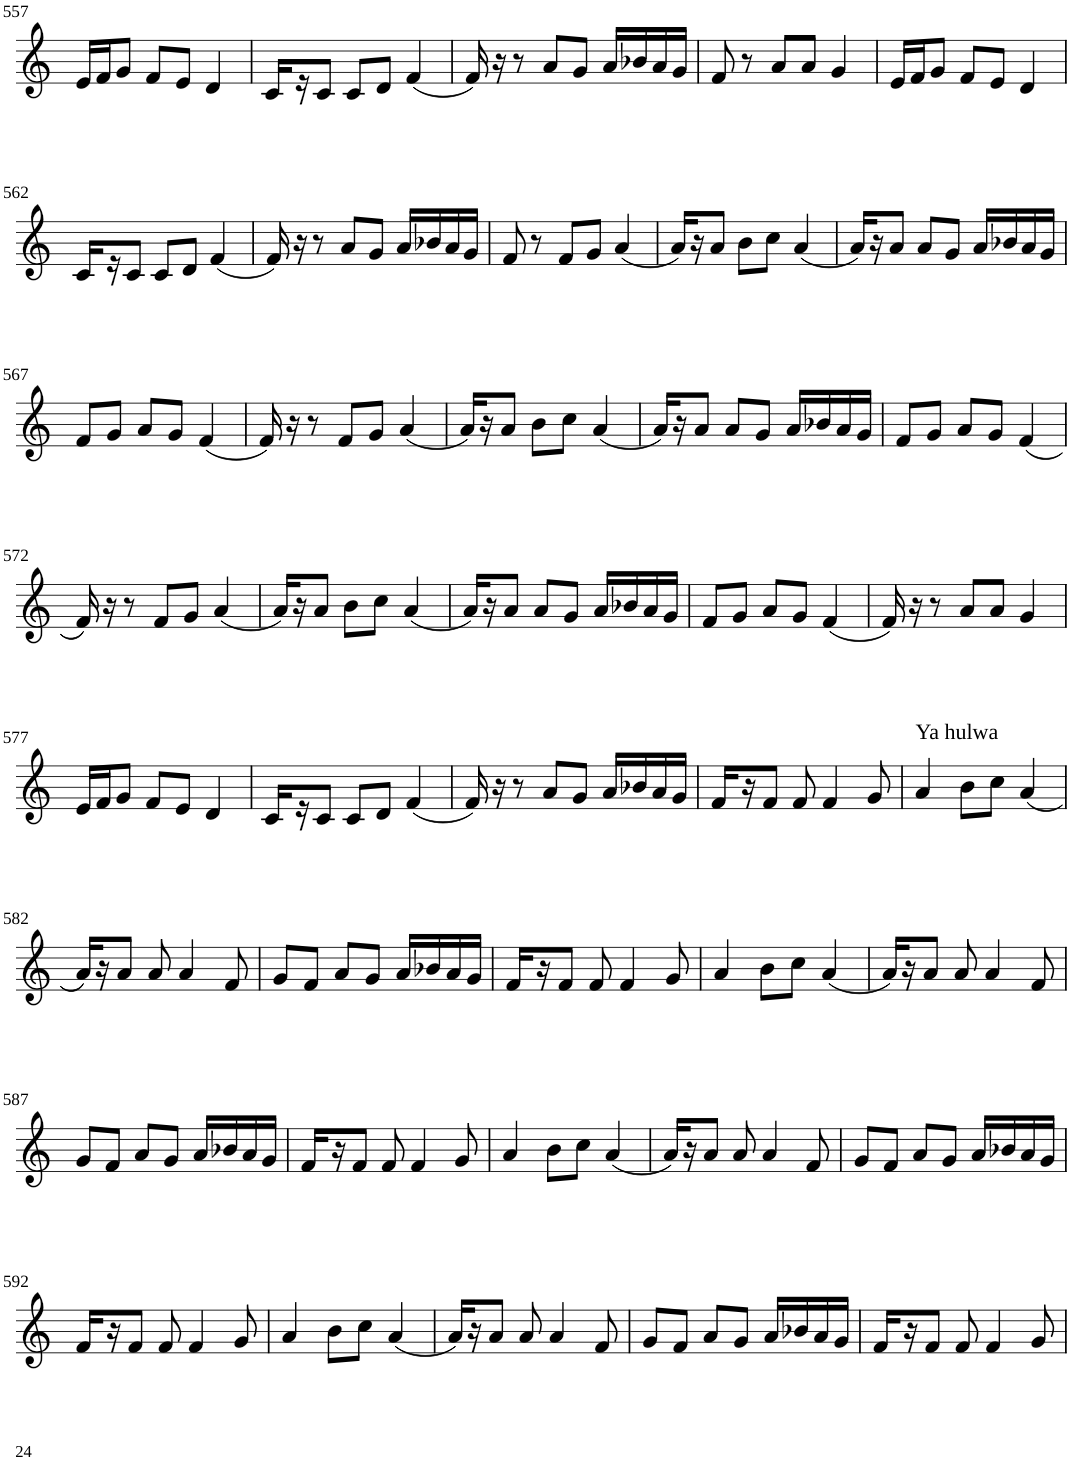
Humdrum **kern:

**kern
*part1
*staff1
*I"Violin
!!LO:PB:g=z
*clefG2
*k[]
*M3/4
=557
16e/LL
16f/J
8g/J
8f/L
8e/J
4d/
=558
16c/LL
16r
8c/J
8c/L
8d/J
(4f/
=559
16f/)
16r
8r
8a/L
8g/J
16a/LL
16b-X/
16a/
16g/JJ
=560
8f/
8r
8a/L
8a/J
4g/
=561
16e/LL
16f/J
8g/J
8f/L
8e/J
4d/
!!LO:LB:g=z
=562
16c/LL
16r
8c/J
8c/L
8d/J
(4f/
=563
16f/)
16r
8r
8a/L
8g/J
16a/LL
16b-X/
16a/
16g/JJ
=564
8f/
8r
8f/L
8g/J
(4a/
=565
16a/LL)
16r
8a/J
8b\L
8cc\J
(4a/
=566
16a/LL)
16r
8a/J
8a/L
8g/J
16a/LL
16b-X/
16a/
16g/JJ
!!LO:LB:g=z
=567
8f/L
8g/J
8a/L
8g/J
(4f/
=568
16f/)
16r
8r
8f/L
8g/J
(4a/
=569
16a/LL)
16r
8a/J
8b\L
8cc\J
(4a/
=570
16a/LL)
16r
8a/J
8a/L
8g/J
16a/LL
16b-X/
16a/
16g/JJ
=571
8f/L
8g/J
8a/L
8g/J
(4f/
!!LO:LB:g=z
=572
16f/)
16r
8r
8f/L
8g/J
(4a/
=573
16a/LL)
16r
8a/J
8b\L
8cc\J
(4a/
=574
16a/LL)
16r
8a/J
8a/L
8g/J
16a/LL
16b-X/
16a/
16g/JJ
=575
8f/L
8g/J
8a/L
8g/J
(4f/
=576
16f/)
16r
8r
8a/L
8a/J
4g/
!!LO:LB:g=z
=577
16e/LL
16f/J
8g/J
8f/L
8e/J
4d/
=578
16c/LL
16r
8c/J
8c/L
8d/J
(4f/
=579
16f/)
16r
8r
8a/L
8g/J
16a/LL
16b-X/
16a/
16g/JJ
=580
16f/LL
16r
8f/J
8f/
4f/
8g/
=581
!LO:TX:a:t=Ya hulwa
4a/
8b\L
8cc\J
(4a/
!!LO:LB:g=z
=582
16a/LL)
16r
8a/J
8a/
4a/
8f/
=583
8g/L
8f/J
8a/L
8g/J
16a/LL
16b-X/
16a/
16g/JJ
=584
16f/LL
16r
8f/J
8f/
4f/
8g/
=585
4a/
8b\L
8cc\J
(4a/
=586
16a/LL)
16r
8a/J
8a/
4a/
8f/
!!LO:LB:g=z
=587
8g/L
8f/J
8a/L
8g/J
16a/LL
16b-X/
16a/
16g/JJ
=588
16f/LL
16r
8f/J
8f/
4f/
8g/
=589
4a/
8b\L
8cc\J
(4a/
=590
16a/LL)
16r
8a/J
8a/
4a/
8f/
=591
8g/L
8f/J
8a/L
8g/J
16a/LL
16b-X/
16a/
16g/JJ
!!LO:LB:g=z
=592
16f/LL
16r
8f/J
8f/
4f/
8g/
=593
4a/
8b\L
8cc\J
(4a/
=594
16a/LL)
16r
8a/J
8a/
4a/
8f/
=595
8g/L
8f/J
8a/L
8g/J
16a/LL
16b-X/
16a/
16g/JJ
=596
16f/LL
16r
8f/J
8f/
4f/
8g/
=
*-
